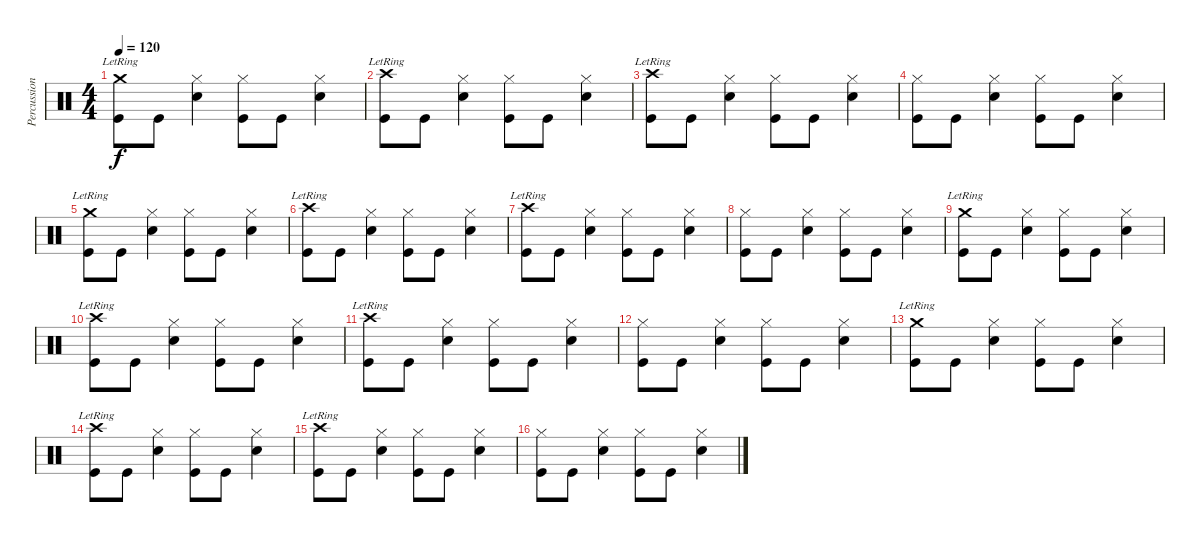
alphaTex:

\track ("Percussions" "Percussion") {instrument percussion}
\staff {score}
\articulation defaults
\ts (4 4)
\tempo 120
\clef neutral
\ks c
("Crash medium (hit)"{lr} "Kick (hit)").8{dy f} "Kick (hit)".8 ("Hi-Hat (closed)" "Snare (hit) 2").4 ("Hi-Hat (closed)" "Kick (hit)").8 "Kick (hit)".8 ("Hi-Hat (closed)" "Snare (hit) 2").4 |
("Crash high (hit)"{lr} "Kick (hit)").8 "Kick (hit)".8 ("Hi-Hat (closed)" "Snare (hit) 2").4 ("Hi-Hat (closed)" "Kick (hit)").8 "Kick (hit)".8 ("Hi-Hat (closed)" "Snare (hit) 2").4 |
("Crash high (hit)"{lr} "Kick (hit)").8 "Kick (hit)".8 ("Hi-Hat (closed)" "Snare (hit) 2").4 ("Hi-Hat (closed)" "Kick (hit)").8 "Kick (hit)".8 ("Hi-Hat (closed)" "Snare (hit) 2").4 |
("Hi-Hat (closed)" "Kick (hit)").8 "Kick (hit)".8 ("Hi-Hat (closed)" "Snare (hit) 2").4 ("Hi-Hat (closed)" "Kick (hit)").8 "Kick (hit)".8 ("Hi-Hat (closed)" "Snare (hit) 2").4 |
("Crash medium (hit)"{lr} "Kick (hit)").8 "Kick (hit)".8 ("Hi-Hat (closed)" "Snare (hit) 2").4 ("Hi-Hat (closed)" "Kick (hit)").8 "Kick (hit)".8 ("Hi-Hat (closed)" "Snare (hit) 2").4 |
("Crash high (hit)"{lr} "Kick (hit)").8 "Kick (hit)".8 ("Hi-Hat (closed)" "Snare (hit) 2").4 ("Hi-Hat (closed)" "Kick (hit)").8 "Kick (hit)".8 ("Hi-Hat (closed)" "Snare (hit) 2").4 |
("Crash high (hit)"{lr} "Kick (hit)").8 "Kick (hit)".8 ("Hi-Hat (closed)" "Snare (hit) 2").4 ("Hi-Hat (closed)" "Kick (hit)").8 "Kick (hit)".8 ("Hi-Hat (closed)" "Snare (hit) 2").4 |
("Hi-Hat (closed)" "Kick (hit)").8 "Kick (hit)".8 ("Hi-Hat (closed)" "Snare (hit) 2").4 ("Hi-Hat (closed)" "Kick (hit)").8 "Kick (hit)".8 ("Hi-Hat (closed)" "Snare (hit) 2").4 |
("Crash medium (hit)"{lr} "Kick (hit)").8 "Kick (hit)".8 ("Hi-Hat (closed)" "Snare (hit) 2").4 ("Hi-Hat (closed)" "Kick (hit)").8 "Kick (hit)".8 ("Hi-Hat (closed)" "Snare (hit) 2").4 |
("Crash high (hit)"{lr} "Kick (hit)").8 "Kick (hit)".8 ("Hi-Hat (closed)" "Snare (hit) 2").4 ("Hi-Hat (closed)" "Kick (hit)").8 "Kick (hit)".8 ("Hi-Hat (closed)" "Snare (hit) 2").4 |
("Crash high (hit)"{lr} "Kick (hit)").8 "Kick (hit)".8 ("Hi-Hat (closed)" "Snare (hit) 2").4 ("Hi-Hat (closed)" "Kick (hit)").8 "Kick (hit)".8 ("Hi-Hat (closed)" "Snare (hit) 2").4 |
("Hi-Hat (closed)" "Kick (hit)").8 "Kick (hit)".8 ("Hi-Hat (closed)" "Snare (hit) 2").4 ("Hi-Hat (closed)" "Kick (hit)").8 "Kick (hit)".8 ("Hi-Hat (closed)" "Snare (hit) 2").4 |
("Crash medium (hit)"{lr} "Kick (hit)").8 "Kick (hit)".8 ("Hi-Hat (closed)" "Snare (hit) 2").4 ("Hi-Hat (closed)" "Kick (hit)").8 "Kick (hit)".8 ("Hi-Hat (closed)" "Snare (hit) 2").4 |
("Crash high (hit)"{lr} "Kick (hit)").8 "Kick (hit)".8 ("Hi-Hat (closed)" "Snare (hit) 2").4 ("Hi-Hat (closed)" "Kick (hit)").8 "Kick (hit)".8 ("Hi-Hat (closed)" "Snare (hit) 2").4 |
("Crash high (hit)"{lr} "Kick (hit)").8 "Kick (hit)".8 ("Hi-Hat (closed)" "Snare (hit) 2").4 ("Hi-Hat (closed)" "Kick (hit)").8 "Kick (hit)".8 ("Hi-Hat (closed)" "Snare (hit) 2").4 |
("Hi-Hat (closed)" "Kick (hit)").8 "Kick (hit)".8 ("Hi-Hat (closed)" "Snare (hit) 2").4 ("Hi-Hat (closed)" "Kick (hit)").8 "Kick (hit)".8 ("Hi-Hat (closed)" "Snare (hit) 2").4
